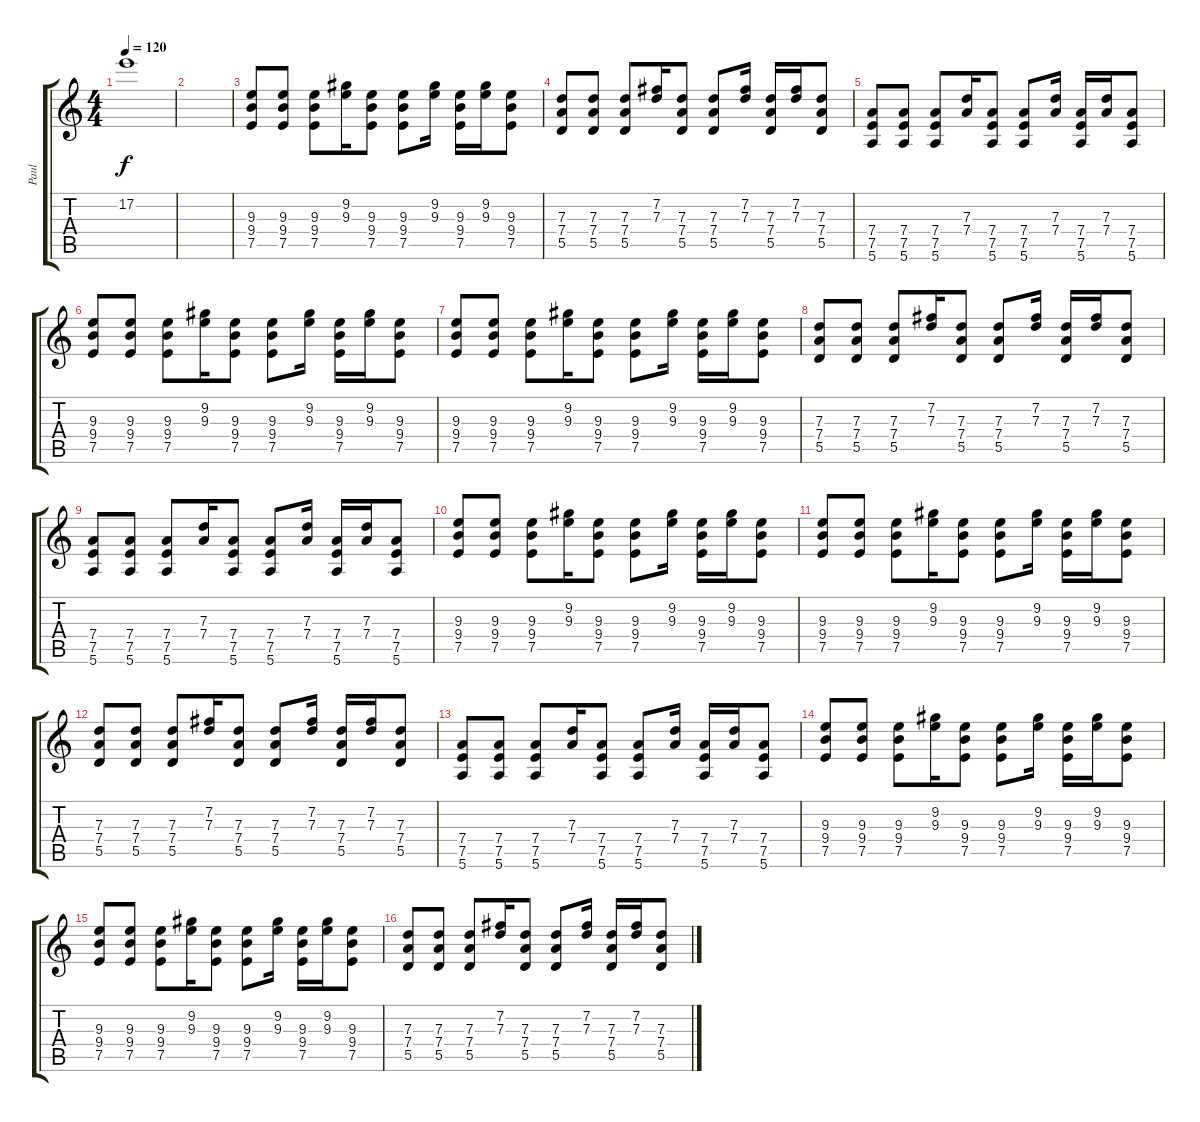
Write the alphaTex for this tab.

\track ("Paul" "Paul") {instrument distortionguitar}
\staff {score tabs}
\tuning (E4 B3 G3 D3 A2 E2) {hide}
\ts (4 4)
\tempo 120
\clef g2
\ks c
17.2{t}.1{dy f} |
|
(9.3 9.4 7.5).8 (9.3 9.4 7.5).8 (9.3 9.4 7.5).8 (9.2 9.3).16 (9.3 9.4 7.5).8 (9.3 9.4 7.5).8 (9.2 9.3).16 (9.3 9.4 7.5).16 (9.2 9.3).16 (9.3 9.4 7.5).8 |
(7.3 7.4 5.5).8 (7.3 7.4 5.5).8 (7.3 7.4 5.5).8 (7.2 7.3).16 (7.3 7.4 5.5).8 (7.3 7.4 5.5).8 (7.2 7.3).16 (7.3 7.4 5.5).16 (7.2 7.3).16 (7.3 7.4 5.5).8 |
(7.4 7.5 5.6).8 (7.4 7.5 5.6).8 (7.4 7.5 5.6).8 (7.3 7.4).16 (7.4 7.5 5.6).8 (7.4 7.5 5.6).8 (7.3 7.4).16 (7.4 7.5 5.6).16 (7.3 7.4).16 (7.4 7.5 5.6).8 |
(9.3 9.4 7.5).8 (9.3 9.4 7.5).8 (9.3 9.4 7.5).8 (9.2 9.3).16 (9.3 9.4 7.5).8 (9.3 9.4 7.5).8 (9.2 9.3).16 (9.3 9.4 7.5).16 (9.2 9.3).16 (9.3 9.4 7.5).8 |
(9.3 9.4 7.5).8 (9.3 9.4 7.5).8 (9.3 9.4 7.5).8 (9.2 9.3).16 (9.3 9.4 7.5).8 (9.3 9.4 7.5).8 (9.2 9.3).16 (9.3 9.4 7.5).16 (9.2 9.3).16 (9.3 9.4 7.5).8 |
(7.3 7.4 5.5).8 (7.3 7.4 5.5).8 (7.3 7.4 5.5).8 (7.2 7.3).16 (7.3 7.4 5.5).8 (7.3 7.4 5.5).8 (7.2 7.3).16 (7.3 7.4 5.5).16 (7.2 7.3).16 (7.3 7.4 5.5).8 |
(7.4 7.5 5.6).8 (7.4 7.5 5.6).8 (7.4 7.5 5.6).8 (7.3 7.4).16 (7.4 7.5 5.6).8 (7.4 7.5 5.6).8 (7.3 7.4).16 (7.4 7.5 5.6).16 (7.3 7.4).16 (7.4 7.5 5.6).8 |
(9.3 9.4 7.5).8 (9.3 9.4 7.5).8 (9.3 9.4 7.5).8 (9.2 9.3).16 (9.3 9.4 7.5).8 (9.3 9.4 7.5).8 (9.2 9.3).16 (9.3 9.4 7.5).16 (9.2 9.3).16 (9.3 9.4 7.5).8 |
(9.3 9.4 7.5).8 (9.3 9.4 7.5).8 (9.3 9.4 7.5).8 (9.2 9.3).16 (9.3 9.4 7.5).8 (9.3 9.4 7.5).8 (9.2 9.3).16 (9.3 9.4 7.5).16 (9.2 9.3).16 (9.3 9.4 7.5).8 |
(7.3 7.4 5.5).8 (7.3 7.4 5.5).8 (7.3 7.4 5.5).8 (7.2 7.3).16 (7.3 7.4 5.5).8 (7.3 7.4 5.5).8 (7.2 7.3).16 (7.3 7.4 5.5).16 (7.2 7.3).16 (7.3 7.4 5.5).8 |
(7.4 7.5 5.6).8 (7.4 7.5 5.6).8 (7.4 7.5 5.6).8 (7.3 7.4).16 (7.4 7.5 5.6).8 (7.4 7.5 5.6).8 (7.3 7.4).16 (7.4 7.5 5.6).16 (7.3 7.4).16 (7.4 7.5 5.6).8 |
(9.3 9.4 7.5).8 (9.3 9.4 7.5).8 (9.3 9.4 7.5).8 (9.2 9.3).16 (9.3 9.4 7.5).8 (9.3 9.4 7.5).8 (9.2 9.3).16 (9.3 9.4 7.5).16 (9.2 9.3).16 (9.3 9.4 7.5).8 |
(9.3 9.4 7.5).8 (9.3 9.4 7.5).8 (9.3 9.4 7.5).8 (9.2 9.3).16 (9.3 9.4 7.5).8 (9.3 9.4 7.5).8 (9.2 9.3).16 (9.3 9.4 7.5).16 (9.2 9.3).16 (9.3 9.4 7.5).8 |
(7.3 7.4 5.5).8 (7.3 7.4 5.5).8 (7.3 7.4 5.5).8 (7.2 7.3).16 (7.3 7.4 5.5).8 (7.3 7.4 5.5).8 (7.2 7.3).16 (7.3 7.4 5.5).16 (7.2 7.3).16 (7.3 7.4 5.5).8
